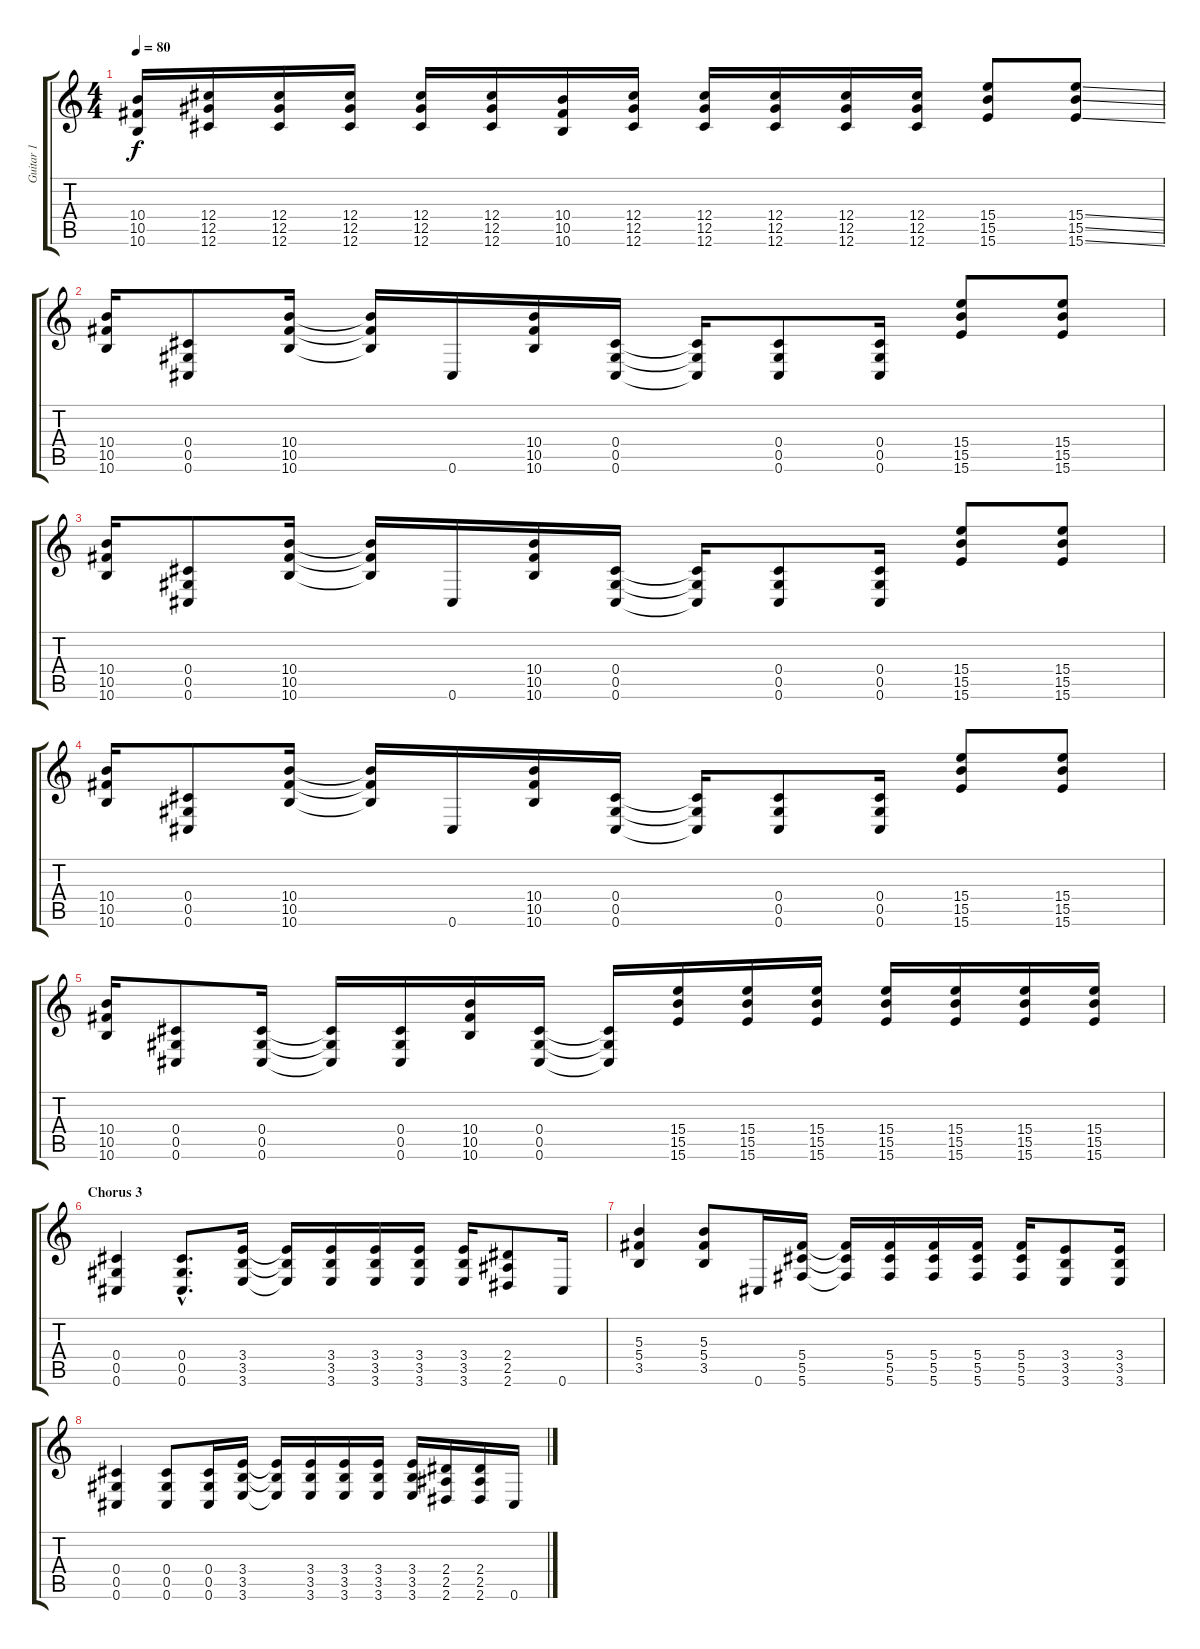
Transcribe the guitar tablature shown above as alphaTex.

\track ("Guitar 1" "Guitar 1") {instrument distortionguitar}
\staff {score tabs}
\tuning (Eb4 Bb3 Gb3 Db3 Ab2 Db2) {hide}
\ts (4 4)
\tempo 80
\clef g2
\ks c
(10.4 10.5 10.6).16{dy f} (12.4 12.5 12.6).16 (12.4 12.5 12.6).16 (12.4 12.5 12.6).16 (12.4 12.5 12.6).16 (12.4 12.5 12.6).16 (10.4 10.5 10.6).16 (12.4 12.5 12.6).16 (12.4 12.5 12.6).16 (12.4 12.5 12.6).16 (12.4 12.5 12.6).16 (12.4 12.5 12.6).16 (15.4 15.5 15.6).8 (15.4{ss} 15.5{ss} 15.6{ss}).8 |
(10.4 10.5 10.6).16 (0.4 0.5 0.6).8 (10.4 10.5 10.6).16 (10.4{t} 10.5{t} 10.6{t}).16 0.6.16 (10.4 10.5 10.6).16 (0.4 0.5 0.6).16 (0.4{t} 0.5{t} 0.6{t}).16 (0.4 0.5 0.6).8 (0.4 0.5 0.6).16 (15.4 15.5 15.6).8 (15.4 15.5 15.6).8 |
(10.4 10.5 10.6).16 (0.4 0.5 0.6).8 (10.4 10.5 10.6).16 (10.4{t} 10.5{t} 10.6{t}).16 0.6.16 (10.4 10.5 10.6).16 (0.4 0.5 0.6).16 (0.4{t} 0.5{t} 0.6{t}).16 (0.4 0.5 0.6).8 (0.4 0.5 0.6).16 (15.4 15.5 15.6).8 (15.4 15.5 15.6).8 |
(10.4 10.5 10.6).16 (0.4 0.5 0.6).8 (10.4 10.5 10.6).16 (10.4{t} 10.5{t} 10.6{t}).16 0.6.16 (10.4 10.5 10.6).16 (0.4 0.5 0.6).16 (0.4{t} 0.5{t} 0.6{t}).16 (0.4 0.5 0.6).8 (0.4 0.5 0.6).16 (15.4 15.5 15.6).8 (15.4 15.5 15.6).8 |
(10.4 10.5 10.6).16 (0.4 0.5 0.6).8 (0.4 0.5 0.6).16 (0.4{t} 0.5{t} 0.6{t}).16 (0.4 0.5 0.6).16 (10.4 10.5 10.6).16 (0.4 0.5 0.6).16 (0.4{t} 0.5{t} 0.6{t}).16 (15.4 15.5 15.6).16 (15.4 15.5 15.6).16 (15.4 15.5 15.6).16 (15.4 15.5 15.6).16 (15.4 15.5 15.6).16 (15.4 15.5 15.6).16 (15.4 15.5 15.6).16 |
\section ("" "Chorus 3")
(0.4 0.5 0.6).4 (0.4{hac} 0.5{hac} 0.6{hac}).8{d} (3.4 3.5 3.6).16 (3.4{t} 3.5{t} 3.6{t}).16 (3.4 3.5 3.6).16 (3.4 3.5 3.6).16 (3.4 3.5 3.6).16 (3.4 3.5 3.6).16 (2.4 2.5 2.6).8 0.6.16 |
(5.3 5.4 3.5).4 (5.3 5.4 3.5).8 0.6.16 (5.4 5.5 5.6).16 (5.4{t} 5.5{t} 5.6{t}).16 (5.4 5.5 5.6).16 (5.4 5.5 5.6).16 (5.4 5.5 5.6).16 (5.4 5.5 5.6).16 (3.4 3.5 3.6).8 (3.4 3.5 3.6).16 |
(0.4 0.5 0.6).4 (0.4 0.5 0.6).8 (0.4 0.5 0.6).16 (3.4 3.5 3.6).16 (3.4{t} 3.5{t} 3.6{t}).16 (3.4 3.5 3.6).16 (3.4 3.5 3.6).16 (3.4 3.5 3.6).16 (3.4 3.5 3.6).16 (2.4 2.5 2.6).16 (2.4 2.5 2.6).16 0.6.16
